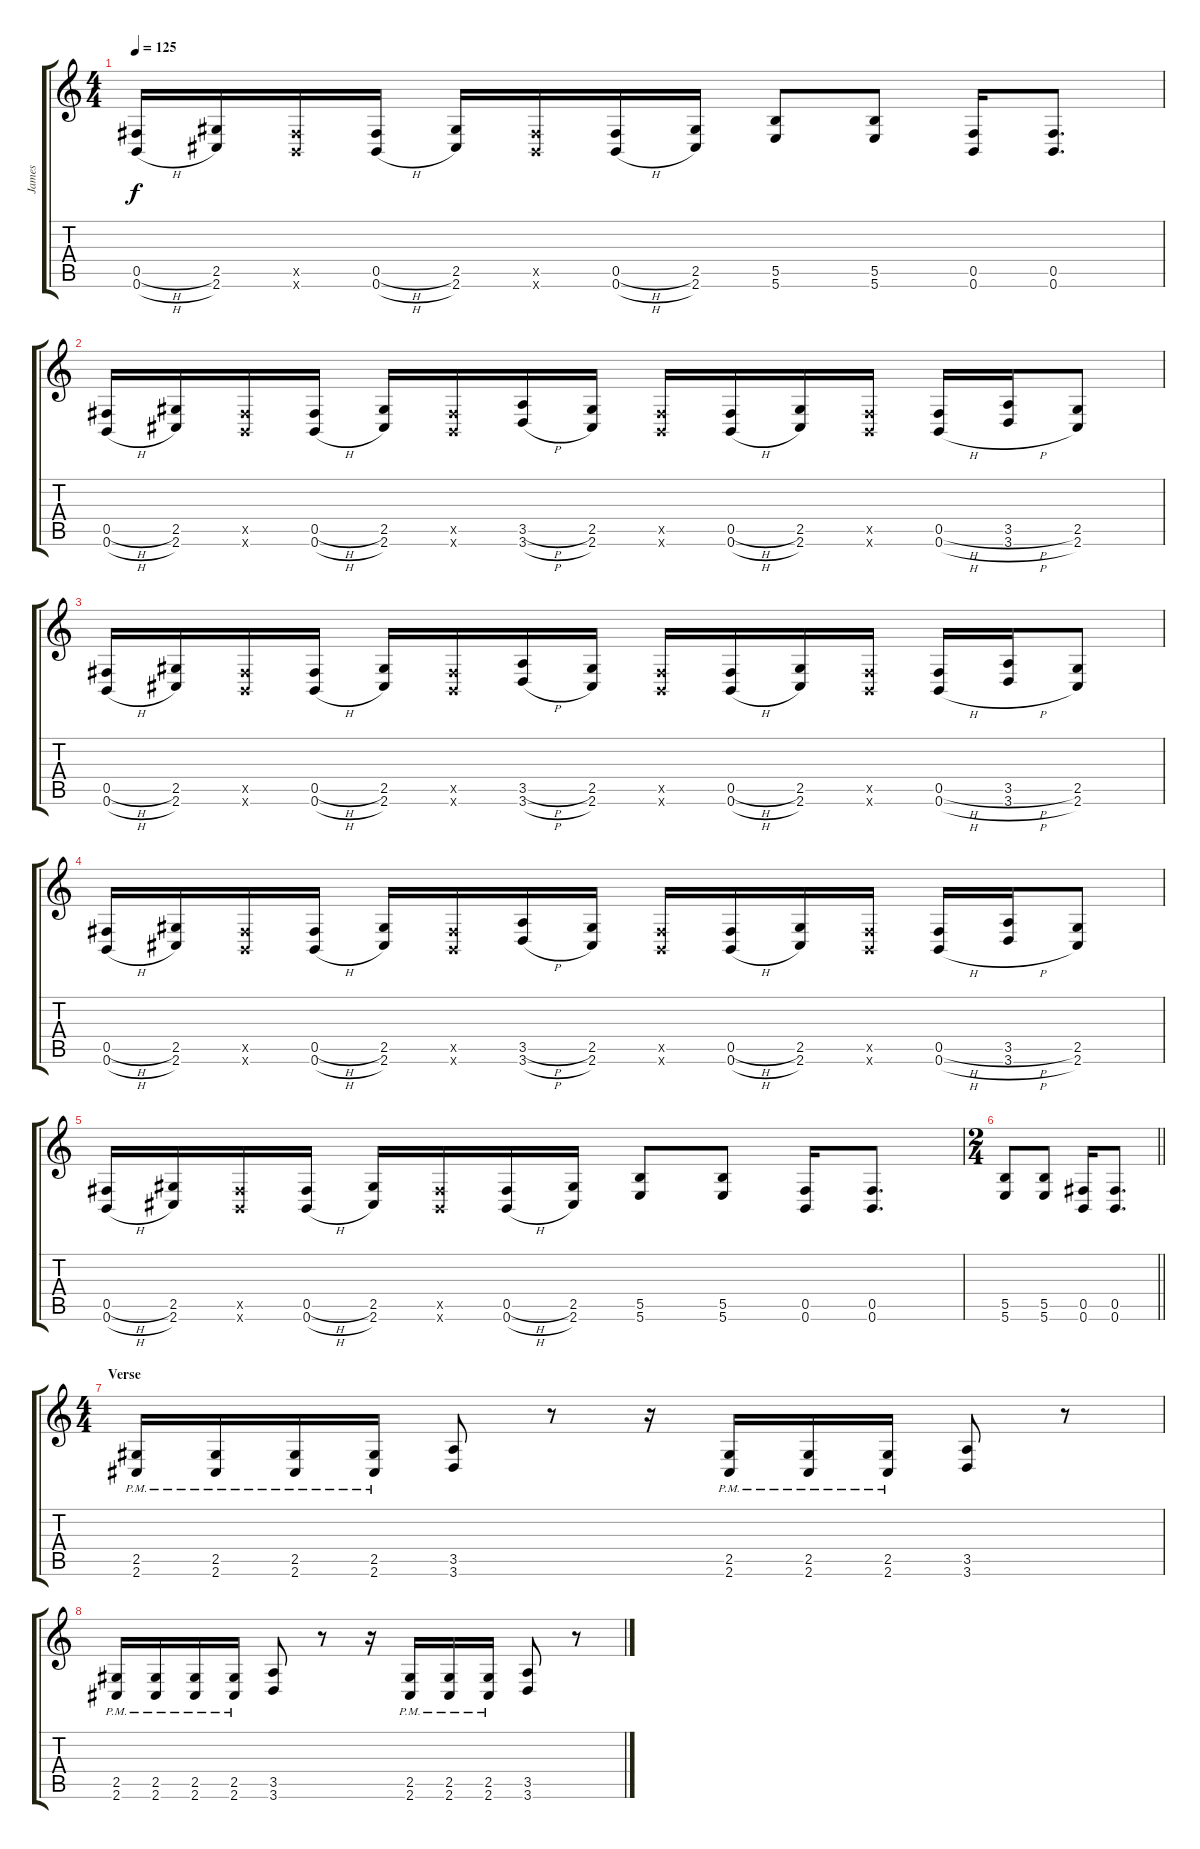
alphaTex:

\track ("James " "James ") {instrument distortionguitar}
\staff {score tabs}
\tuning (Db4 Ab3 E3 B2 Gb2 B1) {hide}
\ts (4 4)
\tempo 125
\clef g2
\ks c
(0.5{h} 0.6{h}).16{dy f} (2.5 2.6).16 (0.5{x} 0.6{x}).16 (0.5{h} 0.6{h}).16 (2.5 2.6).16 (0.5{x} 0.6{x}).16 (0.5{h} 0.6{h}).16 (2.5 2.6).16 (5.5 5.6).8 (5.5 5.6).8 (0.5 0.6).16 (0.5 0.6).8{d} |
(0.5{h} 0.6{h}).16 (2.5 2.6).16 (0.5{x} 0.6{x}).16 (0.5{h} 0.6{h}).16 (2.5 2.6).16 (0.5{x} 0.6{x}).16 (3.5{h} 3.6{h}).16 (2.5 2.6).16 (0.5{x} 0.6{x}).16 (0.5{h} 0.6{h}).16 (2.5 2.6).16 (0.5{x} 0.6{x}).16 (0.5{h} 0.6{h}).16 (3.5{h} 3.6{h}).16 (2.5 2.6).8 |
(0.5{h} 0.6{h}).16 (2.5 2.6).16 (0.5{x} 0.6{x}).16 (0.5{h} 0.6{h}).16 (2.5 2.6).16 (0.5{x} 0.6{x}).16 (3.5{h} 3.6{h}).16 (2.5 2.6).16 (0.5{x} 0.6{x}).16 (0.5{h} 0.6{h}).16 (2.5 2.6).16 (0.5{x} 0.6{x}).16 (0.5{h} 0.6{h}).16 (3.5{h} 3.6{h}).16 (2.5 2.6).8 |
(0.5{h} 0.6{h}).16 (2.5 2.6).16 (0.5{x} 0.6{x}).16 (0.5{h} 0.6{h}).16 (2.5 2.6).16 (0.5{x} 0.6{x}).16 (3.5{h} 3.6{h}).16 (2.5 2.6).16 (0.5{x} 0.6{x}).16 (0.5{h} 0.6{h}).16 (2.5 2.6).16 (0.5{x} 0.6{x}).16 (0.5{h} 0.6{h}).16 (3.5{h} 3.6{h}).16 (2.5 2.6).8 |
(0.5{h} 0.6{h}).16 (2.5 2.6).16 (0.5{x} 0.6{x}).16 (0.5{h} 0.6{h}).16 (2.5 2.6).16 (0.5{x} 0.6{x}).16 (0.5{h} 0.6{h}).16 (2.5 2.6).16 (5.5 5.6).8 (5.5 5.6).8 (0.5 0.6).16 (0.5 0.6).8{d} |
\ts (2 4)
\barLineRight lightlight
(5.5 5.6).8 (5.5 5.6).8 (0.5 0.6).16 (0.5 0.6).8{d} |
\ts (4 4)
\section ("" "Verse")
(2.5{pm} 2.6{pm}).16 (2.5{pm} 2.6{pm}).16 (2.5{pm} 2.6{pm}).16 (2.5{pm} 2.6{pm}).16 (3.5 3.6).8 r.8 r.16 (2.5{pm} 2.6{pm}).16 (2.5{pm} 2.6{pm}).16 (2.5{pm} 2.6{pm}).16 (3.5 3.6).8 r.8 |
(2.5{pm} 2.6{pm}).16 (2.5{pm} 2.6{pm}).16 (2.5{pm} 2.6{pm}).16 (2.5{pm} 2.6{pm}).16 (3.5 3.6).8 r.8 r.16 (2.5{pm} 2.6{pm}).16 (2.5{pm} 2.6{pm}).16 (2.5{pm} 2.6{pm}).16 (3.5 3.6).8 r.8
